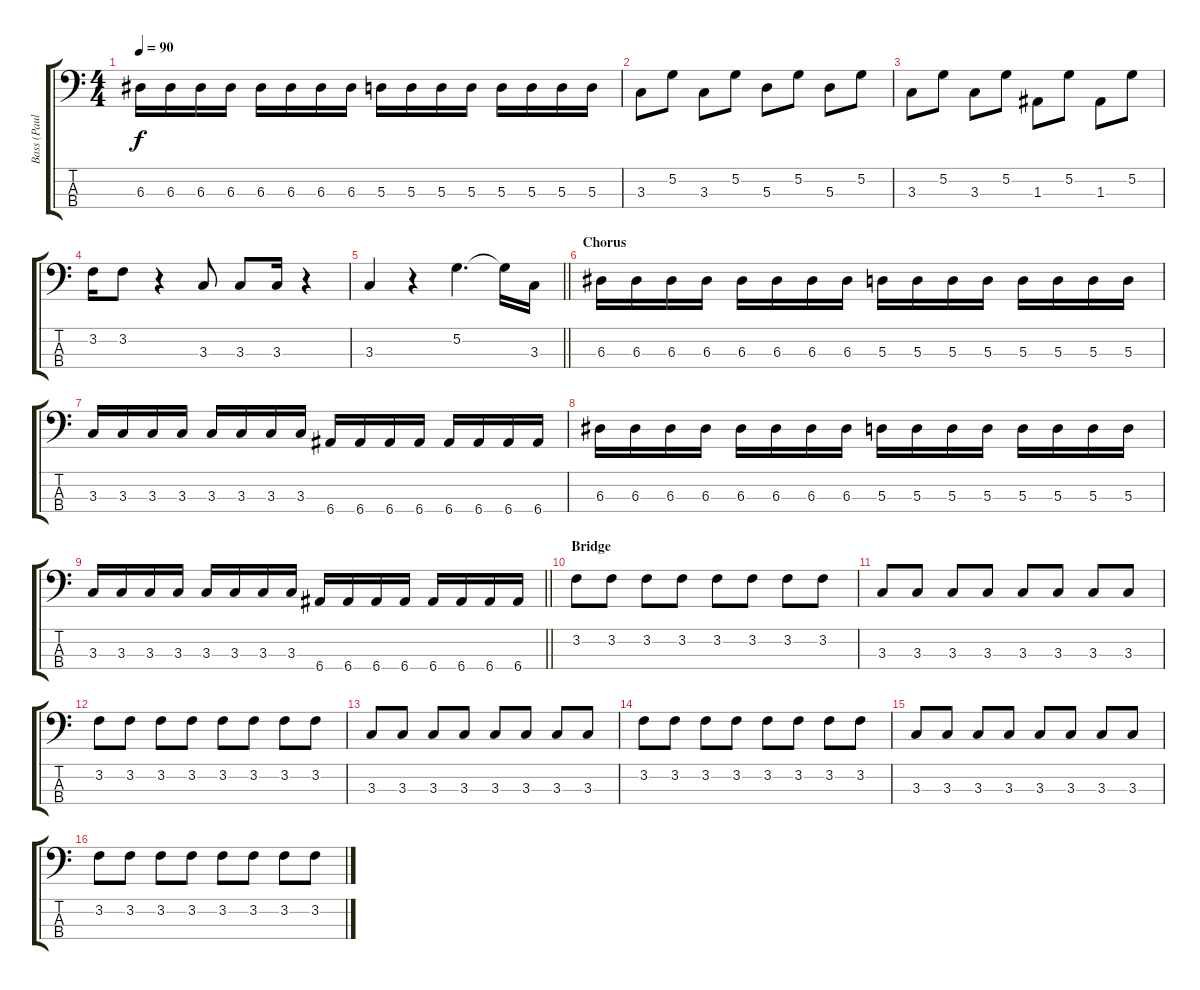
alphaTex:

\track ("Bass (Paul McCartney)" "Bass (Paul") {instrument electricbassfinger}
\staff {score tabs}
\tuning (G2 D2 A1 E1) {hide}
\ts (4 4)
\tempo 90
\clef f4
\ks c
6.3.16{dy f} 6.3.16 6.3.16 6.3.16 6.3.16 6.3.16 6.3.16 6.3.16 5.3.16 5.3.16 5.3.16 5.3.16 5.3.16 5.3.16 5.3.16 5.3.16 |
3.3.8 5.2.8 3.3.8 5.2.8 5.3.8 5.2.8 5.3.8 5.2.8 |
3.3.8 5.2.8 3.3.8 5.2.8 1.3.8 5.2.8 1.3.8 5.2.8 |
3.2.16 3.2.8 r.4 3.3.8 3.3.8 3.3.16 r.4 |
\barLineRight lightlight
3.3.4 r.4 5.2.4{d} 5.2{t}.16 3.3.16 |
\section ("" "Chorus ")
6.3.16 6.3.16 6.3.16 6.3.16 6.3.16 6.3.16 6.3.16 6.3.16 5.3.16 5.3.16 5.3.16 5.3.16 5.3.16 5.3.16 5.3.16 5.3.16 |
3.3.16 3.3.16 3.3.16 3.3.16 3.3.16 3.3.16 3.3.16 3.3.16 6.4.16 6.4.16 6.4.16 6.4.16 6.4.16 6.4.16 6.4.16 6.4.16 |
6.3.16 6.3.16 6.3.16 6.3.16 6.3.16 6.3.16 6.3.16 6.3.16 5.3.16 5.3.16 5.3.16 5.3.16 5.3.16 5.3.16 5.3.16 5.3.16 |
\barLineRight lightlight
3.3.16 3.3.16 3.3.16 3.3.16 3.3.16 3.3.16 3.3.16 3.3.16 6.4.16 6.4.16 6.4.16 6.4.16 6.4.16 6.4.16 6.4.16 6.4.16 |
\section ("" "Bridge")
3.2.8 3.2.8 3.2.8 3.2.8 3.2.8 3.2.8 3.2.8 3.2.8 |
3.3.8 3.3.8 3.3.8 3.3.8 3.3.8 3.3.8 3.3.8 3.3.8 |
3.2.8 3.2.8 3.2.8 3.2.8 3.2.8 3.2.8 3.2.8 3.2.8 |
3.3.8 3.3.8 3.3.8 3.3.8 3.3.8 3.3.8 3.3.8 3.3.8 |
3.2.8 3.2.8 3.2.8 3.2.8 3.2.8 3.2.8 3.2.8 3.2.8 |
3.3.8 3.3.8 3.3.8 3.3.8 3.3.8 3.3.8 3.3.8 3.3.8 |
3.2.8 3.2.8 3.2.8 3.2.8 3.2.8 3.2.8 3.2.8 3.2.8
